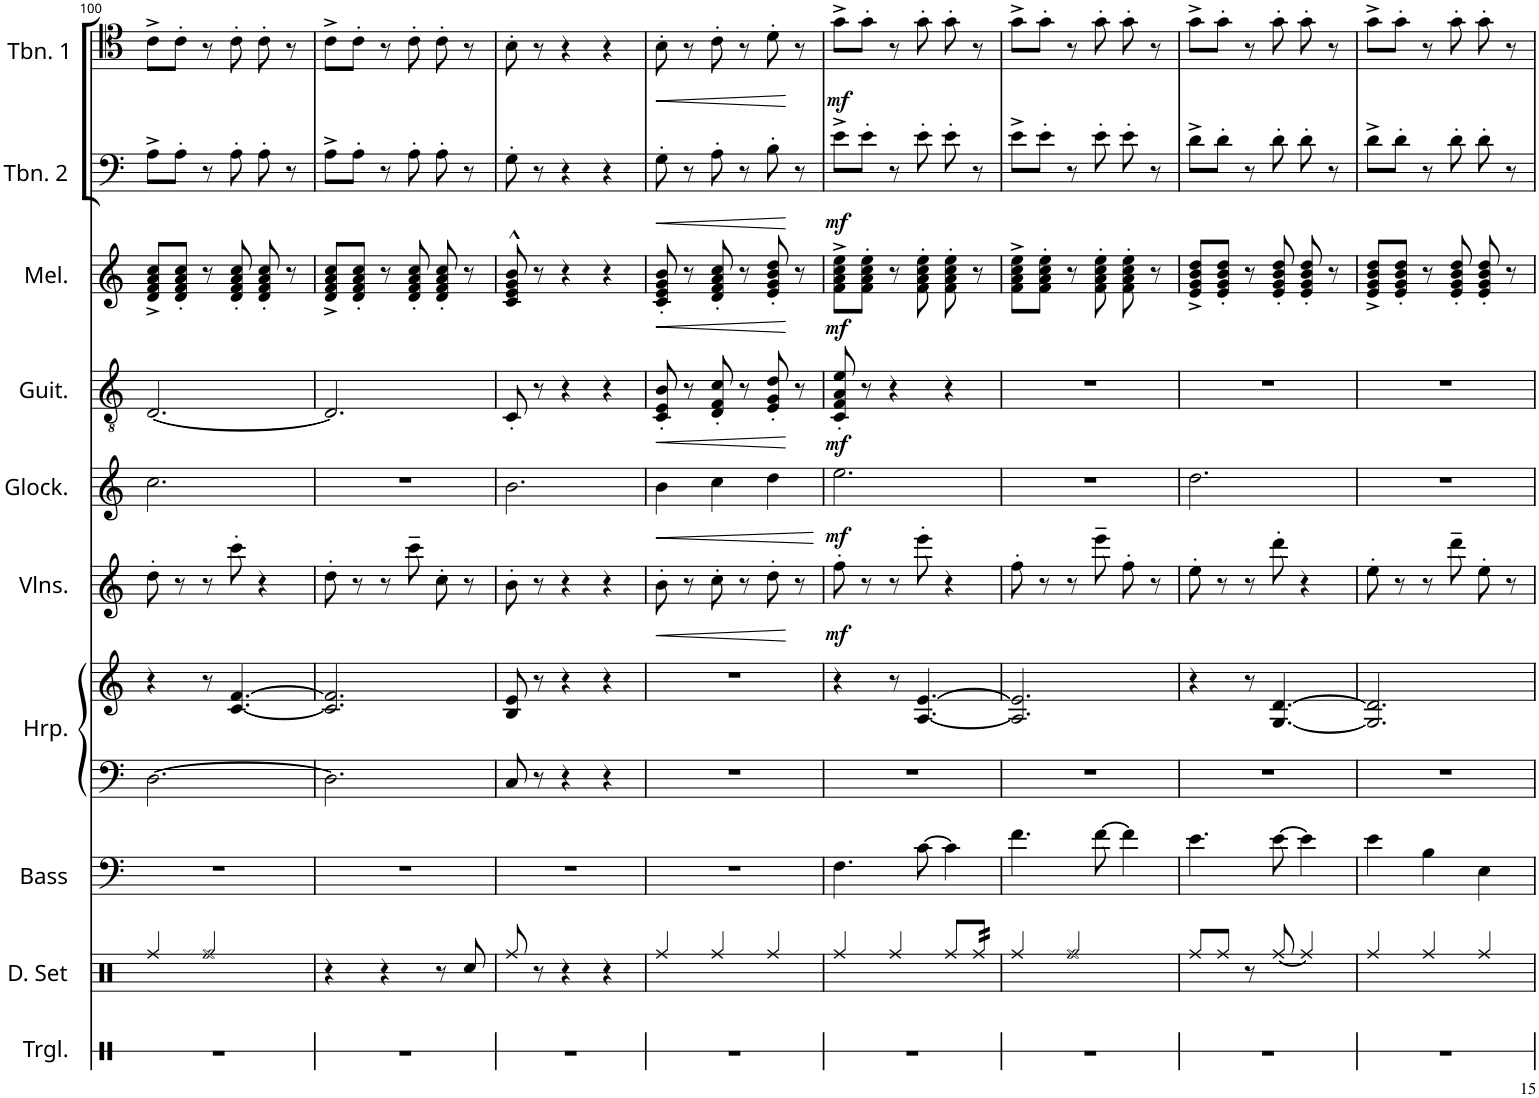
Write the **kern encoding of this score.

**kern	**kern	**kern	**kern	**kern	**kern	**dynam	**kern	**dynam	**kern	**dynam	**kern	**dynam	**kern	**dynam	**kern	**dynam
*part10	*part9	*part8	*part7	*part7	*part6	*part6	*part5	*part5	*part4	*part4	*part3	*part3	*part2	*part2	*part1	*part1
*staff11	*staff10	*staff9	*staff8	*staff7	*staff6	*staff6	*staff5	*staff5	*staff4	*staff4	*staff3	*staff3	*staff2	*staff2	*staff1	*staff1
*I"Triangle	*I"Drumset	*I"Acoustic Bass	*I"Harp	*	*I"Violins	*	*I"Glockenspiel	*	*I"Acoustic Guitar	*	*I"Melodica	*	*I"Trombone 2	*	*I"Trombone 1	*
*I'Trgl.	*I'D. Set	*I'Bass	*I'Hrp.	*	*I'Vlns.	*	*I'Glock.	*	*I'Guit.	*	*I'Mel.	*	*I'Tbn. 2	*	*I'Tbn. 1	*
!!LO:PB:g=z
*clefX	*clefX	*clefF4	*clefF4	*clefG2	*clefG2	*	*clefG2	*	*clefGv2	*	*clefG2	*	*clefC4	*	*clefC4	*
*	*	*Trd7c12	*	*	*	*	*Trd-14c-24	*	*	*	*	*	*	*	*	*
*k[]	*k[]	*k[]	*k[]	*k[]	*k[]	*	*k[]	*	*k[]	*	*k[]	*	*k[]	*	*k[]	*
*M3/4	*M3/4	*M3/4	*M3/4	*M3/4	*M3/4	*	*M3/4	*	*M3/4	*	*M3/4	*	*M3/4	*	*M3/4	*
=100	=100	=100	=100	=100	=100	=100	=100	=100	=100	=100	=100	=100	=100	=100	=100	=100
2.r	4Rff/	2.r	[2.D\	4r	8dd'\	.	2.cc\	.	[2.D/	.	8d/^ 8f/^ 8a/^ 8cc/^L	.	8A^\L	.	8c^\L	.
.	.	.	.	.	8r	.	.	.	.	.	8d/' 8f/' 8a/' 8cc/'J	.	8A'\J	.	8c'\J	.
.	2Rff/	.	.	8r	8r	.	.	.	.	.	8r	.	8r	.	8r	.
.	.	.	.	[4.c/ [4.f/	8ccc'\	.	.	.	.	.	8d/' 8f/' 8a/' 8cc/'	.	8A'\	.	8c'\	.
.	.	.	.	.	4r	.	.	.	.	.	8d/' 8f/' 8a/' 8cc/'	.	8A'\	.	8c'\	.
.	.	.	.	.	.	.	.	.	.	.	8r	.	8r	.	8r	.
=101	=101	=101	=101	=101	=101	=101	=101	=101	=101	=101	=101	=101	=101	=101	=101	=101
2.r	4r	2.r	2.D\]	2.c/] 2.f/]	8dd'\	.	2.r	.	2.D/]	.	8d/^ 8f/^ 8a/^ 8cc/^L	.	8A^\L	.	8c^\L	.
.	.	.	.	.	8r	.	.	.	.	.	8d/' 8f/' 8a/' 8cc/'J	.	8A'\J	.	8c'\J	.
.	4r	.	.	.	8r	.	.	.	.	.	8r	.	8r	.	8r	.
.	.	.	.	.	8ccc~\	.	.	.	.	.	8d/' 8f/' 8a/' 8cc/'	.	8A'\	.	8c'\	.
.	8r	.	.	.	8cc'\	.	.	.	.	.	8d/' 8f/' 8a/' 8cc/'	.	8A'\	.	8c'\	.
.	8Rcc/	.	.	.	8r	.	.	.	.	.	8r	.	8r	.	8r	.
=102	=102	=102	=102	=102	=102	=102	=102	=102	=102	=102	=102	=102	=102	=102	=102	=102
2.r	8Rff/	2.r	8C/	8B/ 8e/	8b'\	.	2.b\	.	8C'/	.	8c/^^ 8e/^^ 8g/^^ 8b/^^	.	8G'\	.	8B'\	.
.	8r	.	8r	8r	8r	.	.	.	8r	.	8r	.	8r	.	8r	.
.	4r	.	4r	4r	4r	.	.	.	4r	.	4r	.	4r	.	4r	.
.	4r	.	4r	4r	4r	.	.	.	4r	.	4r	.	4r	.	4r	.
=103	=103	=103	=103	=103	=103	=103	=103	=103	=103	=103	=103	=103	=103	=103	=103	=103
!	!	!	!	!	!	!LO:HP:b	!	!LO:HP:b	!	!LO:HP:b	!	!LO:HP:b	!	!LO:HP:b	!	!LO:HP:b
2.r	4Rff/	2.r	2.r	2.r	8b'\	<	4b\	<	8C/' 8E/' 8B/'	<	8c/' 8e/' 8g/' 8b/'	<	8G'\	<	8B'\	<
.	.	.	.	.	8r	.	.	.	8r	.	8r	.	8r	.	8r	.
.	4Rff/	.	.	.	8cc'\	.	4cc\	.	8D/' 8F/' 8c/'	.	8d/' 8f/' 8a/' 8cc/'	.	8A'\	.	8c'\	.
.	.	.	.	.	8r	.	.	.	8r	.	8r	.	8r	.	8r	.
.	4Rff/	.	.	.	8dd'\	.	4dd\	.	8E/' 8G/' 8d/'	.	8e/' 8g/' 8b/' 8dd/'	.	8B'\	.	8d'\	.
.	.	.	.	.	8r	[	.	.	8r	[	8r	[	8r	[	8r	[
.	.	.	.	.	.	.	.	[	.	.	.	.	.	.	.	.
=104	=104	=104	=104	=104	=104	=104	=104	=104	=104	=104	=104	=104	=104	=104	=104	=104
!	!	!	!	!	!	!LO:DY:b	!	!LO:DY:b	!	!LO:DY:b	!	!LO:DY:b	!	!LO:DY:b	!	!LO:DY:b
2.r	4Rff/	4.F\	2.r	4r	8ff'\	mf	2.ee\	mf	8C/' 8F/' 8A/' 8e/'	mf	8f\^ 8a\^ 8cc\^ 8ee\^L	mf	8e^\L	mf	8g^\L	mf
.	.	.	.	.	8r	.	.	.	8r	.	8f\' 8a\' 8cc\' 8ee\'J	.	8e'\J	.	8g'\J	.
.	4Rff/	.	.	8r	8r	.	.	.	4r	.	8r	.	8r	.	8r	.
.	.	[8c\	.	[4.A/ [4.e/	8eee'\	.	.	.	.	.	8f\' 8a\' 8cc\' 8ee\'	.	8e'\	.	8g'\	.
.	8Rff/L	4c\]	.	.	4r	.	.	.	4r	.	8f\' 8a\' 8cc\' 8ee\'	.	8e'\	.	8g'\	.
*	*tremolo	*	*	*	*	*	*	*	*	*	*	*	*	*	*	*
.	32Rff/	.	.	.	.	.	.	.	.	.	8r	.	8r	.	8r	.
.	32Rff/	.	.	.	.	.	.	.	.	.	.	.	.	.	.	.
.	32Rff/	.	.	.	.	.	.	.	.	.	.	.	.	.	.	.
.	32Rff/JJJ	.	.	.	.	.	.	.	.	.	.	.	.	.	.	.
*	*Xtremolo	*	*	*	*	*	*	*	*	*	*	*	*	*	*	*
=105	=105	=105	=105	=105	=105	=105	=105	=105	=105	=105	=105	=105	=105	=105	=105	=105
2.r	4Rff/	4.f\	2.r	2.A/] 2.e/]	8ff'\	.	2.r	.	2.r	.	8f\^ 8a\^ 8cc\^ 8ee\^L	.	8e^\L	.	8g^\L	.
.	.	.	.	.	8r	.	.	.	.	.	8f\' 8a\' 8cc\' 8ee\'J	.	8e'\J	.	8g'\J	.
.	2Rff/	.	.	.	8r	.	.	.	.	.	8r	.	8r	.	8r	.
.	.	[8f\	.	.	8eee~\	.	.	.	.	.	8f\' 8a\' 8cc\' 8ee\'	.	8e'\	.	8g'\	.
.	.	4f\]	.	.	8ff'\	.	.	.	.	.	8f\' 8a\' 8cc\' 8ee\'	.	8e'\	.	8g'\	.
.	.	.	.	.	8r	.	.	.	.	.	8r	.	8r	.	8r	.
=106	=106	=106	=106	=106	=106	=106	=106	=106	=106	=106	=106	=106	=106	=106	=106	=106
2.r	8Rff/L	4.e\	2.r	4r	8ee'\	.	2.dd\	.	2.r	.	8e/^ 8g/^ 8b/^ 8dd/^L	.	8d^\L	.	8g^\L	.
.	8Rff/J	.	.	.	8r	.	.	.	.	.	8e/' 8g/' 8b/' 8dd/'J	.	8d'\J	.	8g'\J	.
.	8r	.	.	8r	8r	.	.	.	.	.	8r	.	8r	.	8r	.
.	[8Rff/	[8e\	.	[4.G/ [4.d/	8ddd'\	.	.	.	.	.	8e/' 8g/' 8b/' 8dd/'	.	8d'\	.	8g'\	.
.	4Rff/]	4e\]	.	.	4r	.	.	.	.	.	8e/' 8g/' 8b/' 8dd/'	.	8d'\	.	8g'\	.
.	.	.	.	.	.	.	.	.	.	.	8r	.	8r	.	8r	.
=107	=107	=107	=107	=107	=107	=107	=107	=107	=107	=107	=107	=107	=107	=107	=107	=107
2.r	4Rff/	4e\	2.r	2.G/] 2.d/]	8ee'\	.	2.r	.	2.r	.	8e/^ 8g/^ 8b/^ 8dd/^L	.	8d^\L	.	8g^\L	.
.	.	.	.	.	8r	.	.	.	.	.	8e/' 8g/' 8b/' 8dd/'J	.	8d'\J	.	8g'\J	.
.	4Rff/	4B\	.	.	8r	.	.	.	.	.	8r	.	8r	.	8r	.
.	.	.	.	.	8ddd~\	.	.	.	.	.	8e/' 8g/' 8b/' 8dd/'	.	8d'\	.	8g'\	.
.	4Rff/	4E\	.	.	8ee'\	.	.	.	.	.	8e/' 8g/' 8b/' 8dd/'	.	8d'\	.	8g'\	.
.	.	.	.	.	8r	.	.	.	.	.	8r	.	8r	.	8r	.
=	=	=	=	=	=	=	=	=	=	=	=	=	=	=	=	=
*-	*-	*-	*-	*-	*-	*-	*-	*-	*-	*-	*-	*-	*-	*-	*-	*-
